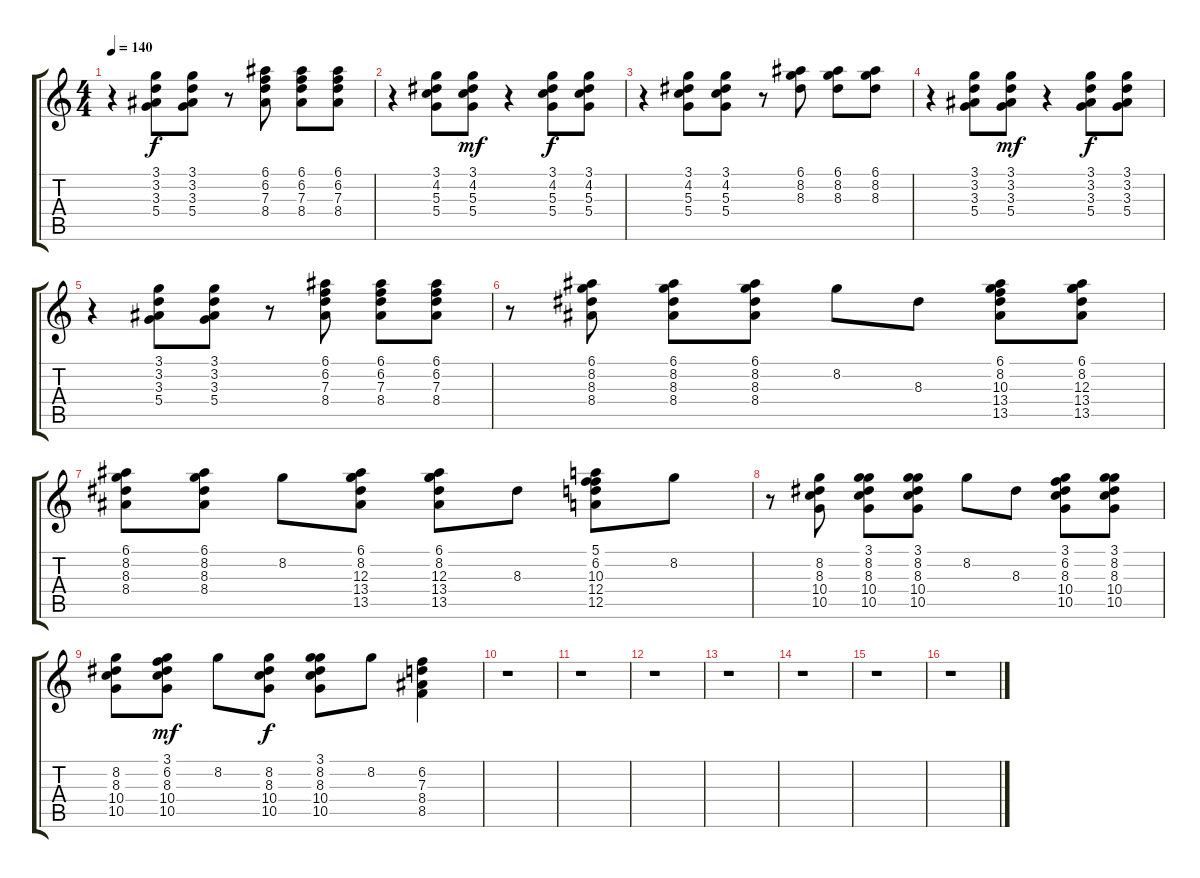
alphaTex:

\track "" {instrument acousticguitarsteel}
\staff {score tabs}
\tuning (E4 B3 G3 D3 A2 E2) {hide}
\ts (4 4)
\tempo 140
\clef g2
\ks c
r.4{dy f} (3.1 3.2 3.3 5.4).8 (3.1 3.2 3.3 5.4).8 r.8 (6.1 6.2 7.3 8.4).8 (6.1 6.2 7.3 8.4).8 (6.1 6.2 7.3 8.4).8 |
r.4 (3.1 4.2 5.3 5.4).8 (3.1 4.2 5.3 5.4).8{dy mf} r.4 (3.1 4.2 5.3 5.4).8{dy f} (3.1 4.2 5.3 5.4).8 |
r.4 (3.1 4.2 5.3 5.4).8 (3.1 4.2 5.3 5.4).8 r.8 (6.1 8.2 8.3).8 (6.1 8.2 8.3).8 (6.1 8.2 8.3).8 |
r.4 (3.1 3.2 3.3 5.4).8 (3.1 3.2 3.3 5.4).8{dy mf} r.4 (3.1 3.2 3.3 5.4).8{dy f} (3.1 3.2 3.3 5.4).8 |
r.4 (3.1 3.2 3.3 5.4).8 (3.1 3.2 3.3 5.4).8 r.8 (6.1 6.2 7.3 8.4).8 (6.1 6.2 7.3 8.4).8 (6.1 6.2 7.3 8.4).8 |
r.8 (6.1 8.2 8.3 8.4).8 (6.1 8.2 8.3 8.4).8 (6.1 8.2 8.3 8.4).8 8.2.8 8.3.8 (6.1 8.2 10.3 13.4 13.5).8 (6.1 8.2 12.3 13.4 13.5).8 |
(6.1 8.2 8.3 8.4).8 (6.1 8.2 8.3 8.4).8 8.2.8 (6.1 8.2 12.3 13.4 13.5).8 (6.1 8.2 12.3 13.4 13.5).8 8.3.8 (5.1 6.2 10.3 12.4 12.5).8 8.2.8 |
r.8 (8.2 8.3 10.4 10.5).8 (3.1 8.2 8.3 10.4 10.5).8 (3.1 8.2 8.3 10.4 10.5).8 8.2.8 8.3.8 (3.1 6.2 8.3 10.4 10.5).8 (3.1 8.2 8.3 10.4 10.5).8 |
(8.2 8.3 10.4 10.5).8 (3.1 6.2 8.3 10.4 10.5).8{dy mf} 8.2.8 (8.2 8.3 10.4 10.5).8{dy f} (3.1 8.2 8.3 10.4 10.5).8 8.2.8 (6.2 7.3 8.4 8.5).4 |
r.1 |
r.1 |
r.1 |
r.1 |
r.1 |
r.1 |
r.1
